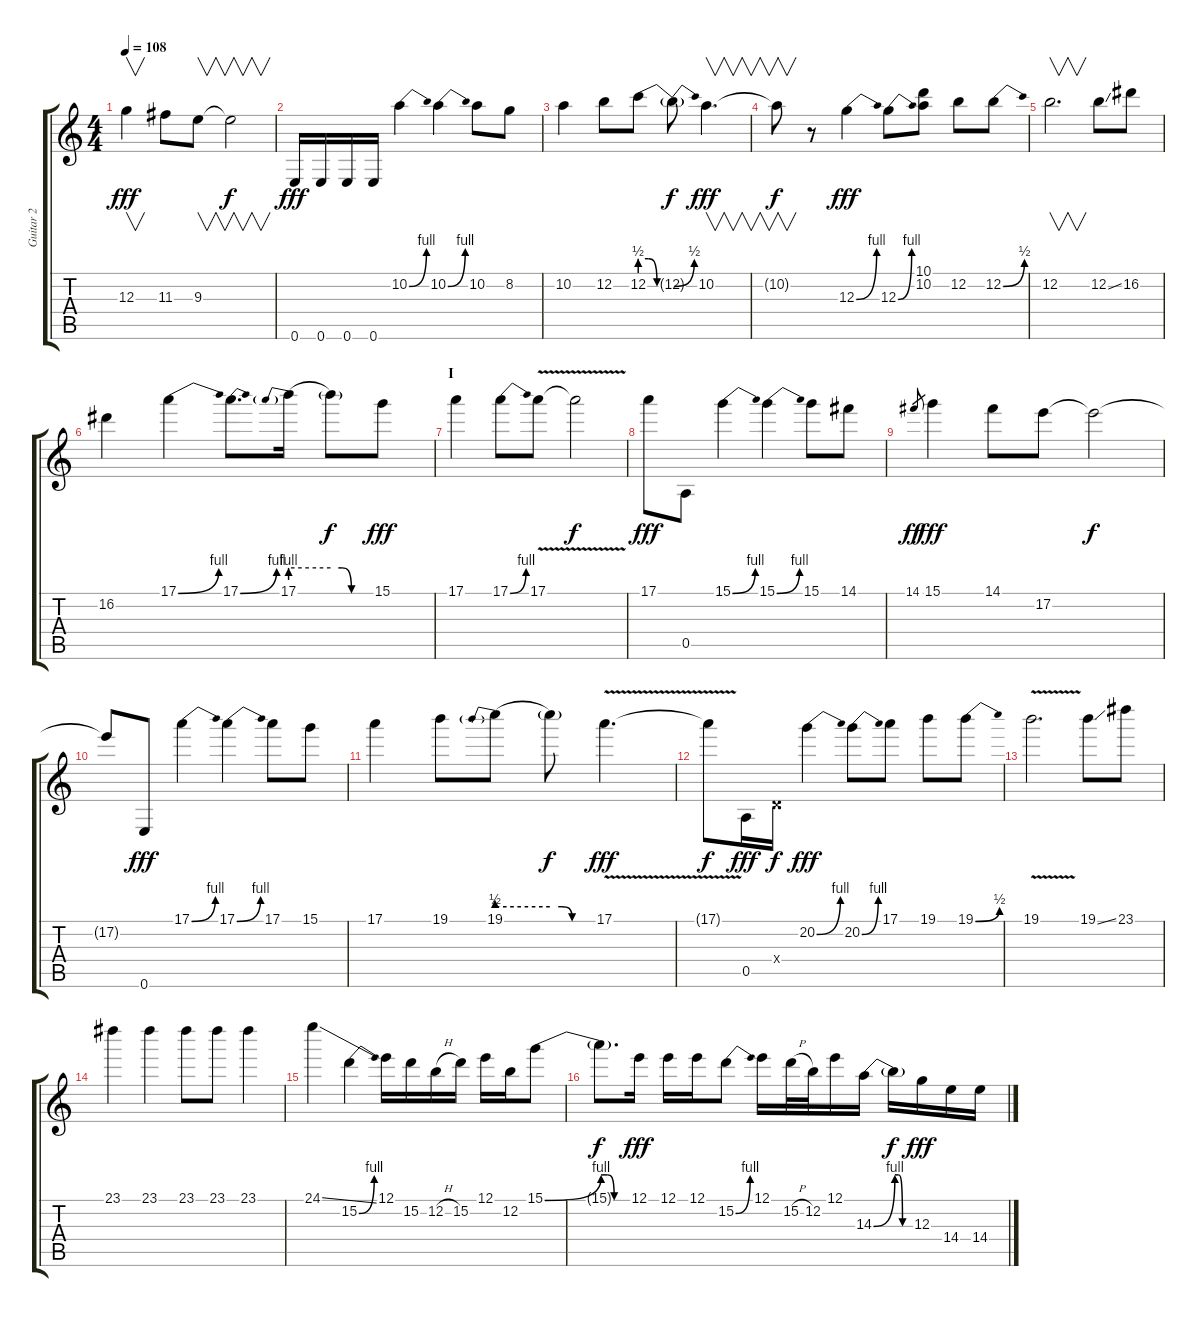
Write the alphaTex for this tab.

\track ("Guitar 2" "Guitar 2") {instrument overdrivenguitar}
\staff {score tabs}
\tuning (E4 B3 G3 D3 A2 E2) {hide}
\ts (4 4)
\tempo 108
\clef g2
\ks c
12.3.4{v dy fff} 11.3.8 9.3.8{v} 9.3{t}.2{v dy f} |
0.6.16{dy fff} 0.6.16 0.6.16 0.6.16 10.2{be (bend 0 0 60 4)}.4 10.2{be (bend 0 0 60 4)}.4 10.2.8 8.2.8 |
10.2.4 12.2.8 12.2{be (custom 0 2 15 2 30 0 60 0)}.8 12.2{be (bend 0 0 60 2) t}.8{dy f} 10.2.4{v d dy fff} |
10.2{t}.8{v dy f} r.8 12.3{be (bend 0 0 60 4)}.4{dy fff} 12.3{be (bend 0 0 60 4)}.8 (10.1 10.2).8 12.2.8 12.2{be (bend 0 0 60 2)}.8 |
12.2.2{v d} 12.2{ss}.8 16.2.8 |
16.2.4 17.1{be (bend 0 0 60 4)}.4 17.1{be (bend 0 0 60 4)}.8{d} 17.1{be (prebend 0 4 60 4)}.16 17.1{be (custom 0 4 15 4 30 0 60 0) t}.8{dy f} 15.1.8{dy fff} |
\section ("" "I")
17.1.4 17.1{be (bend 0 0 60 4)}.8 17.1{v}.8 17.1{v t}.2{dy f} |
17.1.8{dy fff} 0.5.8 15.1{be (bend 0 0 60 4)}.4 15.1{be (bend 0 0 60 4)}.4 15.1.8 14.1.8 |
14.1.8{gr dy ff} 15.1.4{dy fff} 14.1.8 17.2.8 17.2{t}.2{dy f} |
17.2{t}.8 0.6.8{dy fff} 17.1{be (bend 0 0 60 4)}.4 17.1{be (bend 0 0 60 4)}.4 17.1.8 15.1.8 |
17.1.4 19.1.8 19.1{be (prebend 0 2 60 2)}.8 19.1{be (custom 0 2 15 2 30 0 60 0) t}.8{dy f} 17.1{v}.4{d dy fff} |
17.1{v t}.8{dy f} 0.5.16{dy fff} 0.4{x}.16{dy f} 20.2{be (bend 0 0 60 4)}.4{dy fff} 20.2{be (bend 0 0 60 4)}.8 17.1.8 19.1.8 19.1{be (bend 0 0 60 2)}.8 |
19.1{v}.2{d} 19.1{ss}.8 23.1.8 |
23.1.4 23.1.4 23.1.8 23.1.8 23.1.4 |
24.1{ss}.4 15.2{be (bend 0 0 60 4)}.4 12.1.16 15.2.16 12.2{h}.16 15.2.16 12.1.16 12.2.16 15.1{be (bend 0 0 60 4)}.8 |
15.1{be (custom 0 4 15 4 30 0 60 0) t}.8{d dy f} 12.1.16{dy fff} 12.1.16 12.1.16 15.2{be (bend 0 0 60 4)}.8 12.1.16 15.2{h}.32 12.2.32 12.1.16 14.3{be (bend 0 0 60 4)}.16 14.3{be (custom 0 4 15 4 30 0 60 0) t}.16{dy f} 12.3.16{dy fff} 14.4.16 14.4.16
